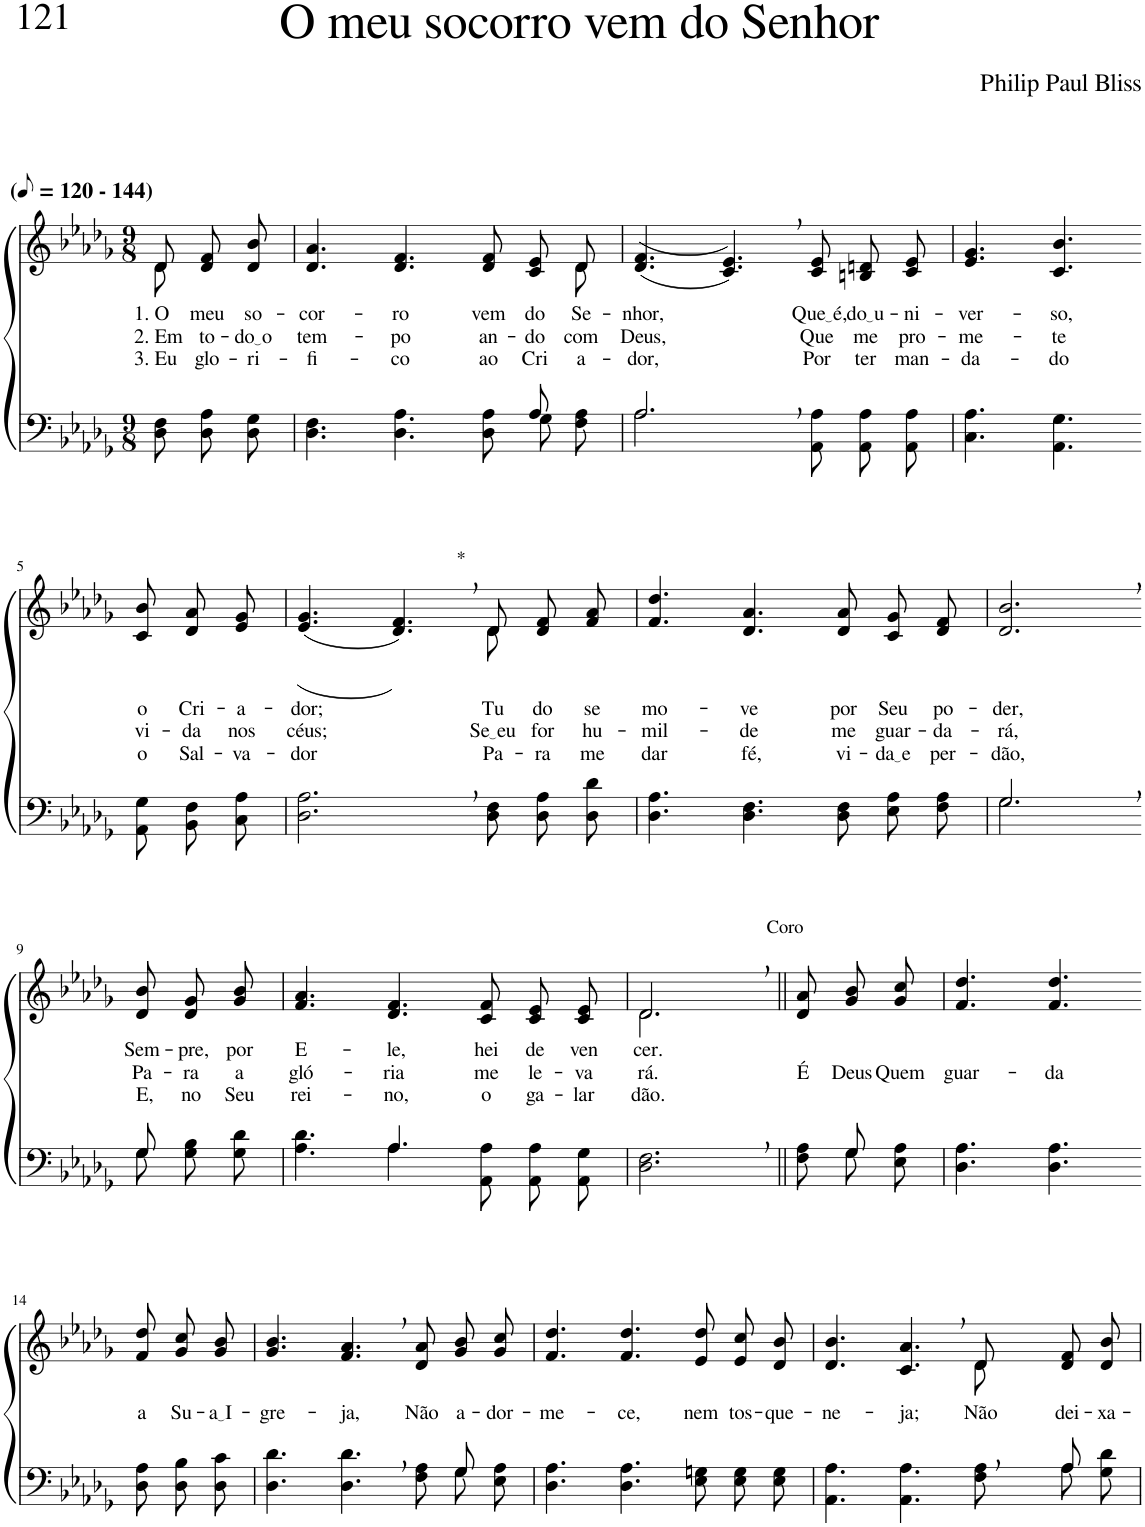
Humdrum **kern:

**kern	**kern	**text	**text	**text
*part2	*part1	*part1	*part1	*part1
*staff2	*staff1	*staff1	*staff1	*staff1
*I"Parte III e IV	*I"Parte I e II	*	*	*
*clefF4	*clefG2	*	*	*
*Trd-1c-2	*Trd-1c-2	*	*	*
*k[b-e-a-d-g-]	*k[b-e-a-d-g-]	*	*	*
*M9/8	*M9/8	*	*	*
*MM60	*MM60	*	*	*
=1	=1	=1	=1	=1
*	*^	*	*	*
!	!LO:TX:a:B:t=(	!	!	!	!
!	!LO:TX:a:B:t=- 144)	!	!	!	!
!	!	!	!LO:LY:b	!LO:LY:b	!LO:LY:b
8D-\ 8F\L	8d-/L	8d-\	1. O	2. Em	3. Eu
!	!	!	!LO:LY:b	!LO:LY:b	!LO:LY:b
8D-\ 8A-\	8d-/ 8f/	4ryy	meu	to-	glo-
!	!	!	!LO:LY:b	!LO:LY:b	!LO:LY:b
8D-\ 8G-\J	8d-/ 8b-/J	.	so-	do o	-ri-
=2	=2	=2	=2	=2	=2
*^	*	*	*	*	*
!	!	!	!	!LO:LY:b	!LO:LY:b	!LO:LY:b
2..ryy	4.D-\ 4.F\	4.d-/ 4.a-/	1ryy	-cor-	tem-	-fi-
!	!	!	!	!LO:LY:b	!LO:LY:b	!LO:LY:b
.	4.D-\ 4.A-\	4.d-/ 4.f/	.	-ro	-po	-co
!	!	!	!	!LO:LY:b	!LO:LY:b	!LO:LY:b
.	8D-\ 8A-\L	8d-/ 8f/L	.	vem	an-	ao
!	!	!	!	!LO:LY:b	!LO:LY:b	!LO:LY:b
8A-/	8G-\	8c/ 8e-/	.	do	-do	Cri-
!	!	!	!	!LO:LY:b	!LO:LY:b	!LO:LY:b
8ryy	8F\ 8A-\J	8d-/J	8d-\	Se-	com	-a-
=3	=3	=3	=3	=3	=3	=3
!	!	!	!	!LO:LY:b	!LO:LY:b	!LO:LY:b
*	*	*v	*v	*	*	*
2.A-,/	2.A-\	((4.d-/ 4.f/	-nhor,	Deus,	-dor,
.	.	4.c/, 4.e-/,))	.	.	.
!	!	!	!LO:LY:b	!LO:LY:b	!LO:LY:b
4.ryy	8AA-\ 8A-\L	8c/ 8e-/L	Que é,	Que	Por
!	!	!	!LO:LY:b	!LO:LY:b	!LO:LY:b
.	8AA-\ 8A-\	8Bn/ 8dn/	do u	me	ter
!	!	!	!LO:LY:b	!LO:LY:b	!LO:LY:b
.	8AA-\ 8A-\J	8c/ 8e-/J	-ni-	pro-	man-
=4	=4	=4	=4	=4	=4
!	!	!	!LO:LY:b	!LO:LY:b	!LO:LY:b
*v	*v	*	*	*	*
4.C\ 4.A-\	4.e-/ 4.g-/	-ver-	-me-	-da-
!	!	!LO:LY:b	!LO:LY:b	!LO:LY:b
4.AA-\ 4.G-\	4.c/ 4.b-/	-so,	-te	-do
!!LO:LB:g=z
=5-	=5-	=5-	=5-	=5-
!	!	!LO:LY:b	!LO:LY:b	!LO:LY:b
8AA-\ 8G-\L	8c/ 8b-/L	o	vi-	o
!	!	!LO:LY:b	!LO:LY:b	!LO:LY:b
8BB-\ 8F\	8d-/ 8a-/	Cri-	-da	Sal-
!	!	!LO:LY:b	!LO:LY:b	!LO:LY:b
8C\ 8A-\J	8e-/ 8g-/J	-a-	nos	-va-
=6	=6	=6	=6	=6
!	!	!LO:LY:b	!LO:LY:b	!LO:LY:b
*	*^	*	*	*
2.D-\, 2.A-\,	((4.e-/ 4.g-/	2.ryy	-dor;	céus;	-dor
!	!LO:TX:a:t=*	!	!	!	!
.	4.d-/, 4.f/,))	.	.	.	.
!	!	!	!	!	!LO:LY:b
!	!	!	!LO:LY:b	!LO:LY:b	!
8D-\ 8F\L	8d-/L	8d-\	Tu-	Se eu	Pa-
!	!	!	!LO:LY:b	!LO:LY:b	!LO:LY:b
8D-\ 8A-\	8d-/ 8f/	4ryy	-do	for	-ra
!	!	!	!LO:LY:b	!LO:LY:b	!LO:LY:b
8D-\ 8d-\J	8f/ 8a-/J	.	se	hu-	me
*	*v	*v	*	*	*
=7	=7	=7	=7	=7
!	!	!LO:LY:b	!LO:LY:b	!LO:LY:b
4.D-\ 4.A-\	4.f/ 4.dd-/	mo-	-mil-	dar
!	!	!LO:LY:b	!LO:LY:b	!LO:LY:b
4.D-\ 4.F\	4.d-/ 4.a-/	-ve	-de	fé,
!	!	!LO:LY:b	!LO:LY:b	!LO:LY:b
8D-\ 8F\L	8d-/ 8a-/L	por	me	vi-
!	!	!LO:LY:b	!LO:LY:b	!LO:LY:b
8E-\ 8A-\	8c/ 8g-/	Seu	guar-	da e
!	!	!LO:LY:b	!LO:LY:b	!LO:LY:b
8F\ 8A-\J	8d-/ 8f/J	po-	-da-	per-
=8	=8	=8	=8	=8
*^	*	*	*	*
!	!	!	!LO:LY:b	!LO:LY:b	!LO:LY:b
2.G-,/	2.G-\	2.d-/, 2.b-/,	-der,	-rá,	-dão,
!!LO:LB:g=z
=9-	=9-	=9-	=9-	=9-	=9-
!	!	!	!LO:LY:b	!LO:LY:b	!LO:LY:b
8G-\L	8G-/	8d-/ 8b-/L	Sem-	Pa-	E,
!	!	!	!LO:LY:b	!LO:LY:b	!LO:LY:b
8G-\ 8B-\	4ryy	8d-/ 8g-/	-pre,	-ra	no
!	!	!	!LO:LY:b	!LO:LY:b	!LO:LY:b
8G-\ 8d-\J	.	8g-/ 8b-/J	por	a	Seu
=10	=10	=10	=10	=10	=10
!	!	!	!LO:LY:b	!LO:LY:b	!LO:LY:b
4.ryy	4.A-\ 4.d-\	4.f/ 4.a-/	E-	gló-	rei-
!	!	!	!LO:LY:b	!LO:LY:b	!LO:LY:b
4.A-/	4.A-\	4.d-/ 4.f/	-le,	-ria	-no,
!	!	!	!LO:LY:b	!LO:LY:b	!LO:LY:b
4.ryy	8AA-\ 8A-\L	8c/ 8f/L	hei	me	o
!	!	!	!LO:LY:b	!LO:LY:b	!LO:LY:b
.	8AA-\ 8A-\	8c/ 8e-/	de	le-	ga-
!	!	!	!LO:LY:b	!LO:LY:b	!LO:LY:b
.	8AA-\ 8G-\J	8c/ 8e-/J	ven-	-va-	-lar-
=11	=11	=11	=11	=11	=11
*	*	*^	*	*	*
!	!	!LO:TX:a:t=Coro	!	!	!	!
!	!	!	!	!LO:LY:b	!LO:LY:b	!LO:LY:b
*v	*v	*	*	*	*	*
2.D-\, 2.F\,	2.d-,/	2.d-\	-cer.	-rá.	-dão.
=12||	=12||	=12||	=12||	=12||	=12||
*^	*	*	*	*	*
!	!	!	!	!	!LO:LY:b	!
*	*	*v	*v	*	*	*
8ryy	8F\ 8A-\L	8d-/ 8a-/L	.	É	.
!	!	!	!	!LO:LY:b	!
8G-/	8G-\	8g-/ 8b-/	.	Deus	.
!	!	!	!	!LO:LY:b	!
8ryy	8E-\ 8A-\J	8g-/ 8cc/J	.	Quem	.
=13	=13	=13	=13	=13	=13
!	!	!	!	!LO:LY:b	!
*v	*v	*	*	*	*
4.D-\ 4.A-\	4.f/ 4.dd-/	.	guar-	.
!	!	!	!LO:LY:b	!
4.D-\ 4.A-\	4.f/ 4.dd-/	.	-da	.
!!LO:LB:g=z
=14-	=14-	=14-	=14-	=14-
!	!	!LO:LY:b	!	!
8D-\ 8A-\L	8f/ 8dd-/L	a	.	.
!	!	!LO:LY:b	!	!
8D-\ 8B-\	8g-/ 8cc/	Su-	.	.
!	!	!LO:LY:b	!	!
8D-\ 8c\J	8g-/ 8b-/J	a I	.	.
=15	=15	=15	=15	=15
*^	*	*	*	*
!	!	!	!LO:LY:b	!	!
4.D-\ 4.d-\	2..ryy	4.g-/ 4.b-/	-gre-	.	.
!	!	!	!LO:LY:b	!	!
4.D-\, 4.d-\,	.	4.f/, 4.a-/,	-ja,	.	.
!	!	!	!LO:LY:b	!	!
8F\ 8A-\L	.	8d-/ 8a-/L	Não	.	.
!	!	!	!LO:LY:b	!	!
8G-\	8G-/	8g-/ 8b-/	a-	.	.
!	!	!	!LO:LY:b	!	!
8E-\ 8A-\J	8ryy	8g-/ 8cc/J	-dor-	.	.
=16	=16	=16	=16	=16	=16
!	!	!	!LO:LY:b	!	!
*v	*v	*	*	*	*
4.D-\ 4.A-\	4.f/ 4.dd-/	-me-	.	.
!	!	!LO:LY:b	!	!
4.D-\ 4.A-\	4.f/ 4.dd-/	-ce,	.	.
!	!	!LO:LY:b	!	!
8E-\ 8Gn\L	8e-/ 8dd-/L	nem	.	.
!	!	!LO:LY:b	!	!
8E-\ 8G\	8e-/ 8cc/	tos-	.	.
!	!	!LO:LY:b	!	!
8E-\ 8G\J	8d-/ 8b-/J	-que-	.	.
=17	=17	=17	=17	=17
*^	*	*	*	*
!	!	!	!LO:LY:b	!	!
*	*	*^	*	*	*
2..ryy	4.AA-\ 4.A-\	4.d-/ 4.b-/	2.ryy	-ne-	.	.
!	!	!	!	!LO:LY:b	!	!
.	4.AA-\ 4.A-\	4.c/, 4.a-/,	.	-ja;	.	.
!	!	!	!	!LO:LY:b	!	!
.	8F\ 8A-\L	8d-/L	8d-\	-Não	.	.
!	!	!	!	!LO:LY:b	!	!
8A-/	8A-\	8d-/ 8f/	4ryy	dei-	.	.
!	!	!	!	!LO:LY:b	!	!
8ryy	8G-\ 8d-\J	8d-/ 8b-/J	.	-xa-	.	.
*v	*v	*	*	*	*	*
*	*v	*v	*	*	*
=	=	=	=	=
*-	*-	*-	*-	*-
